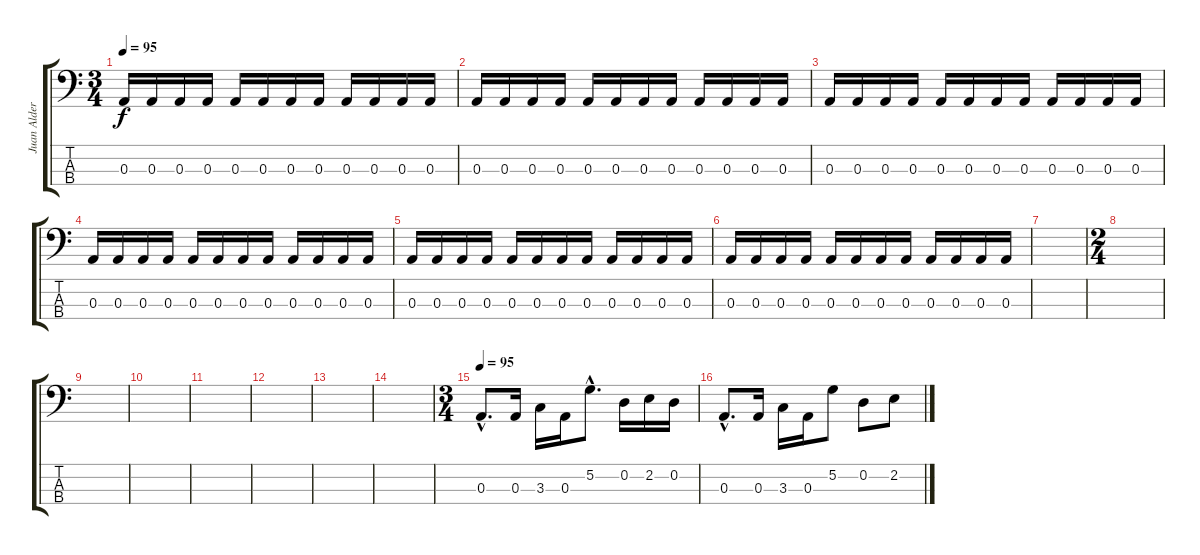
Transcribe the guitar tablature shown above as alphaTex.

\track ("Juan Alderete " "Juan Alder") {instrument electricbassfinger}
\staff {score tabs}
\tuning (G2 D2 A1 E1) {hide}
\ts (3 4)
\tempo 95
\clef f4
\ks c
0.3.16{dy f} 0.3.16 0.3.16 0.3.16 0.3.16 0.3.16 0.3.16 0.3.16 0.3.16 0.3.16 0.3.16 0.3.16 |
0.3.16 0.3.16 0.3.16 0.3.16 0.3.16 0.3.16 0.3.16 0.3.16 0.3.16 0.3.16 0.3.16 0.3.16 |
0.3.16 0.3.16 0.3.16 0.3.16 0.3.16 0.3.16 0.3.16 0.3.16 0.3.16 0.3.16 0.3.16 0.3.16 |
0.3.16 0.3.16 0.3.16 0.3.16 0.3.16 0.3.16 0.3.16 0.3.16 0.3.16 0.3.16 0.3.16 0.3.16 |
0.3.16 0.3.16 0.3.16 0.3.16 0.3.16 0.3.16 0.3.16 0.3.16 0.3.16 0.3.16 0.3.16 0.3.16 |
0.3.16 0.3.16 0.3.16 0.3.16 0.3.16 0.3.16 0.3.16 0.3.16 0.3.16 0.3.16 0.3.16 0.3.16 |
|
\ts (2 4)
|
|
|
|
|
|
|
\ts (3 4)
\tempo 95
0.3{hac}.8{d balance 8} 0.3.16 3.3.16 0.3.16 5.2{hac}.8{d} 0.2.16 2.2.16 0.2.16 |
0.3{hac}.8{d balance 8} 0.3.16 3.3.16 0.3.16 5.2.8 0.2.8 2.2.8
